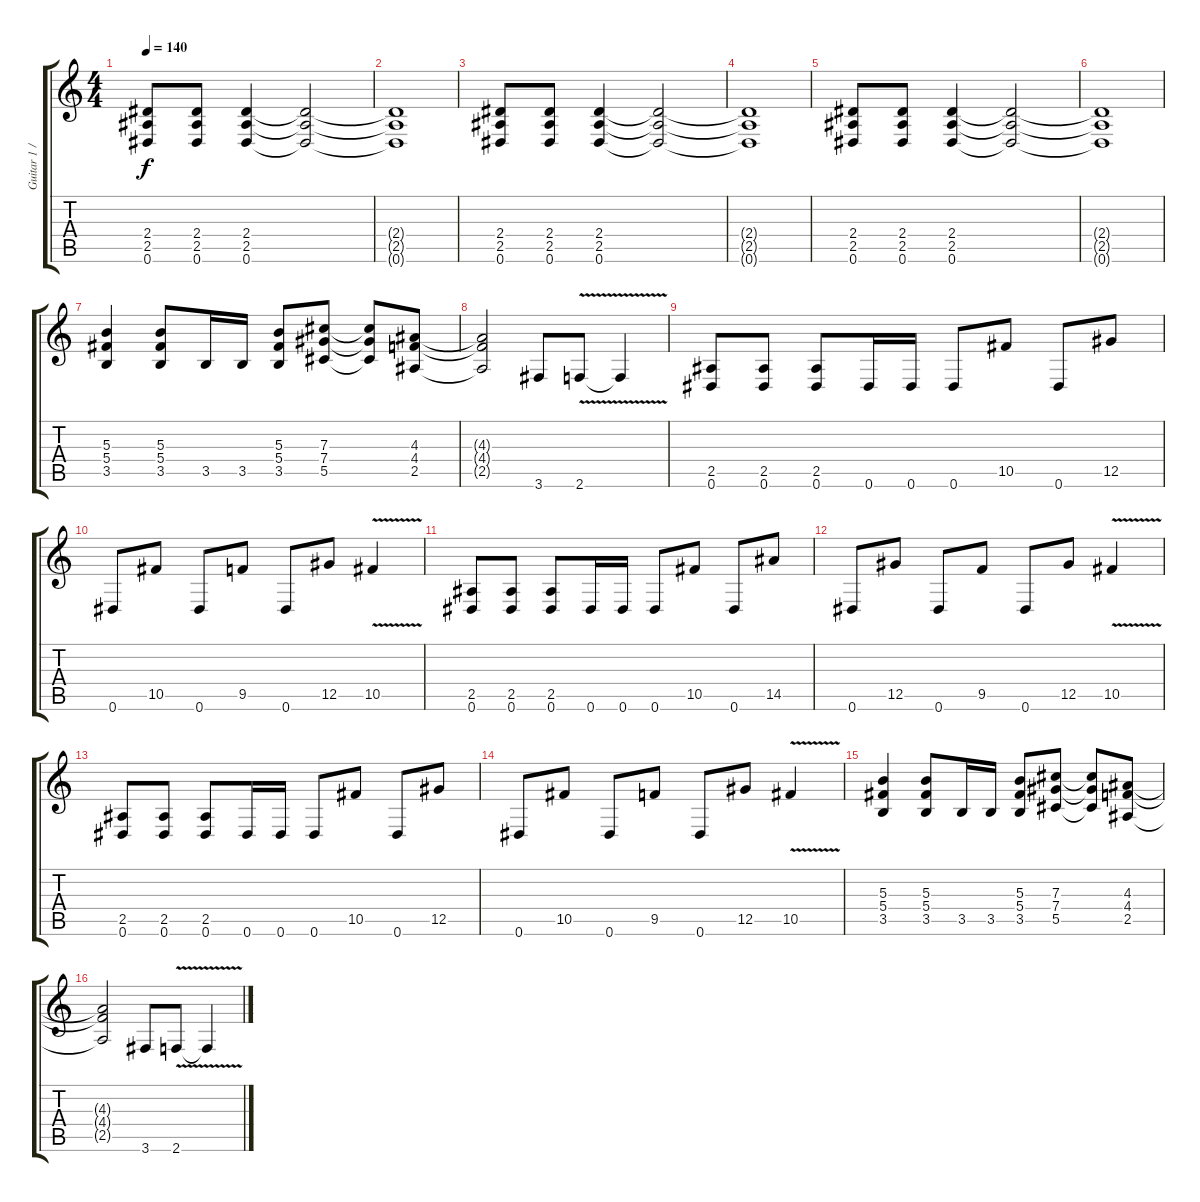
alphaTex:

\track ("Guitar 1 / Lead" "Guitar 1 /") {instrument distortionguitar}
\staff {score tabs}
\tuning (Eb4 Bb3 Gb3 Db3 Ab2 Eb2) {hide}
\ts (4 4)
\tempo 140
\clef g2
\ks c
(2.4 2.5 0.6).8{dy f instrument distortionguitar} (2.4 2.5 0.6).8 (2.4 2.5 0.6).4 (2.4{t} 2.5{t} 0.6{t}).2 |
(2.4{t} 2.5{t} 0.6{t}).1 |
(2.4 2.5 0.6).8 (2.4 2.5 0.6).8 (2.4 2.5 0.6).4 (2.4{t} 2.5{t} 0.6{t}).2 |
(2.4{t} 2.5{t} 0.6{t}).1 |
(2.4 2.5 0.6).8 (2.4 2.5 0.6).8 (2.4 2.5 0.6).4 (2.4{t} 2.5{t} 0.6{t}).2 |
(2.4{t} 2.5{t} 0.6{t}).1 |
(5.3 5.4 3.5).4 (5.3 5.4 3.5).8 3.5.16 3.5.16 (5.3 5.4 3.5).8 (7.3 7.4 5.5).8 (7.3{t} 7.4{t} 5.5{t}).8 (4.3 4.4 2.5).8 |
(4.3{t} 4.4{t} 2.5{t}).2 3.6.8 2.6{v}.8 2.6{t}.4 |
(2.5 0.6).8 (2.5 0.6).8 (2.5 0.6).8 0.6.16 0.6.16 0.6.8 10.5.8 0.6.8 12.5.8 |
0.6.8 10.5.8 0.6.8 9.5.8 0.6.8 12.5.8 10.5{v}.4 |
(2.5 0.6).8 (2.5 0.6).8 (2.5 0.6).8 0.6.16 0.6.16 0.6.8 10.5.8 0.6.8 14.5.8 |
0.6.8 12.5.8 0.6.8 9.5.8 0.6.8 12.5.8 10.5{v}.4 |
(2.5 0.6).8 (2.5 0.6).8 (2.5 0.6).8 0.6.16 0.6.16 0.6.8 10.5.8 0.6.8 12.5.8 |
0.6.8 10.5.8 0.6.8 9.5.8 0.6.8 12.5.8 10.5{v}.4 |
(5.3 5.4 3.5).4 (5.3 5.4 3.5).8 3.5.16 3.5.16 (5.3 5.4 3.5).8 (7.3 7.4 5.5).8 (7.3{t} 7.4{t} 5.5{t}).8 (4.3 4.4 2.5).8 |
(4.3{t} 4.4{t} 2.5{t}).2 3.6.8 2.6{v}.8 2.6{t}.4
